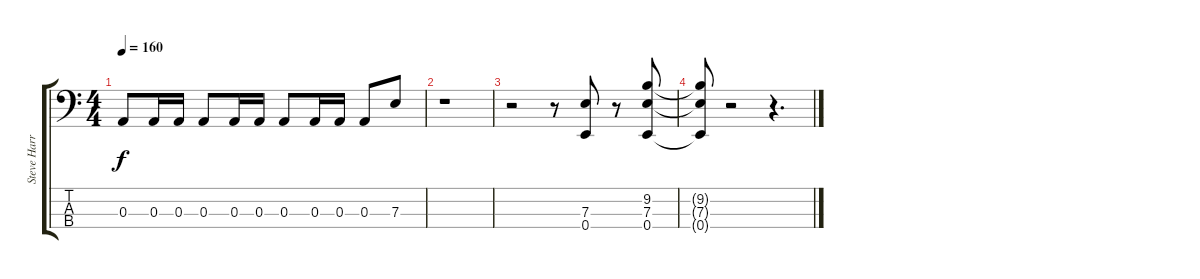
\track ("Steve Harris" "Steve Harr") {instrument electricbassfinger}
\staff {score tabs}
\tuning (G2 D2 A1 E1) {hide}
\ts (4 4)
\tempo 160
\clef f4
\ks c
0.3{t}.8{dy f} 0.3.16 0.3.16 0.3.8 0.3.16 0.3.16 0.3.8 0.3.16 0.3.16 0.3.8 7.3.8 |
r.1 |
r.2 r.8 (7.3 0.4).8 r.8 (9.2 7.3 0.4).8 |
(9.2{t} 7.3{t} 0.4{t}).8 r.2 r.4{d}
